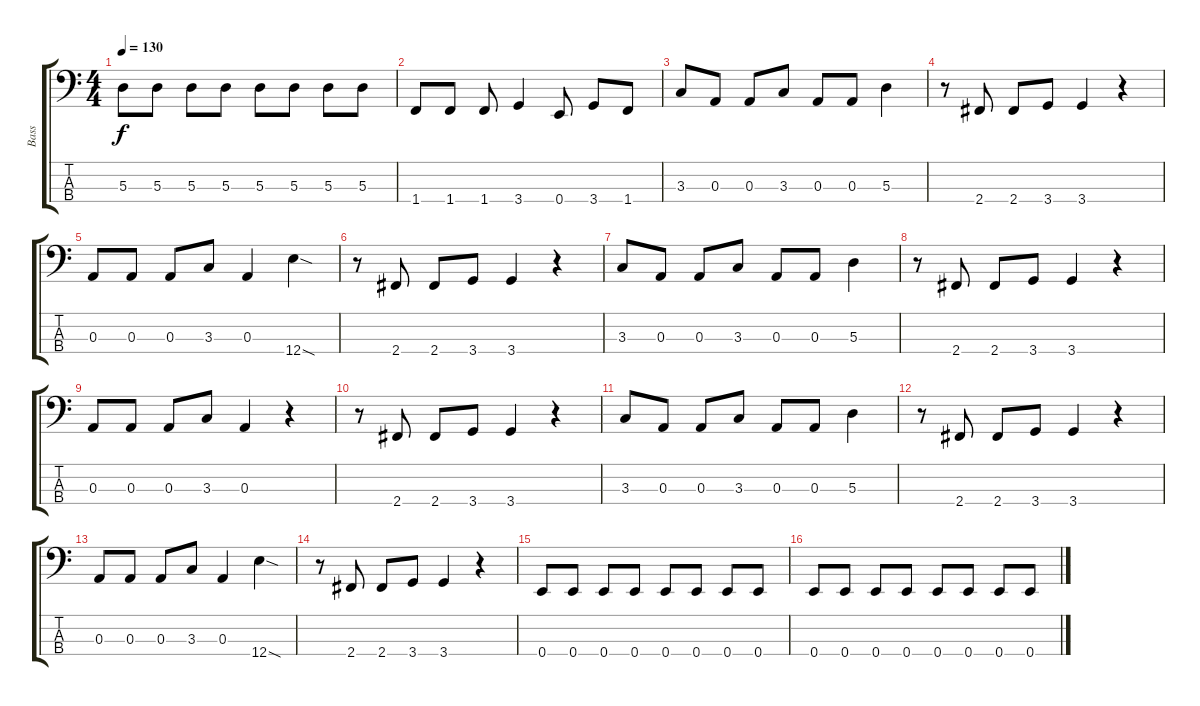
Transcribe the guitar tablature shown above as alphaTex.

\track ("Bass" "Bass") {instrument slapbass1}
\staff {score tabs}
\tuning (G2 D2 A1 E1) {hide}
\ts (4 4)
\tempo 130
\clef f4
\ks c
5.3.8{dy f} 5.3.8 5.3.8 5.3.8 5.3.8 5.3.8 5.3.8 5.3.8 |
1.4.8 1.4.8 1.4.8 3.4.4 0.4.8 3.4.8 1.4.8 |
3.3.8 0.3.8 0.3.8 3.3.8 0.3.8 0.3.8 5.3.4 |
r.8 2.4.8 2.4.8 3.4.8 3.4.4 r.4 |
0.3.8 0.3.8 0.3.8 3.3.8 0.3.4 12.4{sod}.4 |
r.8 2.4.8 2.4.8 3.4.8 3.4.4 r.4 |
3.3.8 0.3.8 0.3.8 3.3.8 0.3.8 0.3.8 5.3.4 |
r.8 2.4.8 2.4.8 3.4.8 3.4.4 r.4 |
0.3.8 0.3.8 0.3.8 3.3.8 0.3.4 r.4 |
r.8 2.4.8 2.4.8 3.4.8 3.4.4 r.4 |
3.3.8 0.3.8 0.3.8 3.3.8 0.3.8 0.3.8 5.3.4 |
r.8 2.4.8 2.4.8 3.4.8 3.4.4 r.4 |
0.3.8 0.3.8 0.3.8 3.3.8 0.3.4 12.4{sod}.4 |
r.8 2.4.8 2.4.8 3.4.8 3.4.4 r.4 |
0.4.8 0.4.8 0.4.8 0.4.8 0.4.8 0.4.8 0.4.8 0.4.8 |
0.4.8 0.4.8 0.4.8 0.4.8 0.4.8 0.4.8 0.4.8 0.4.8
